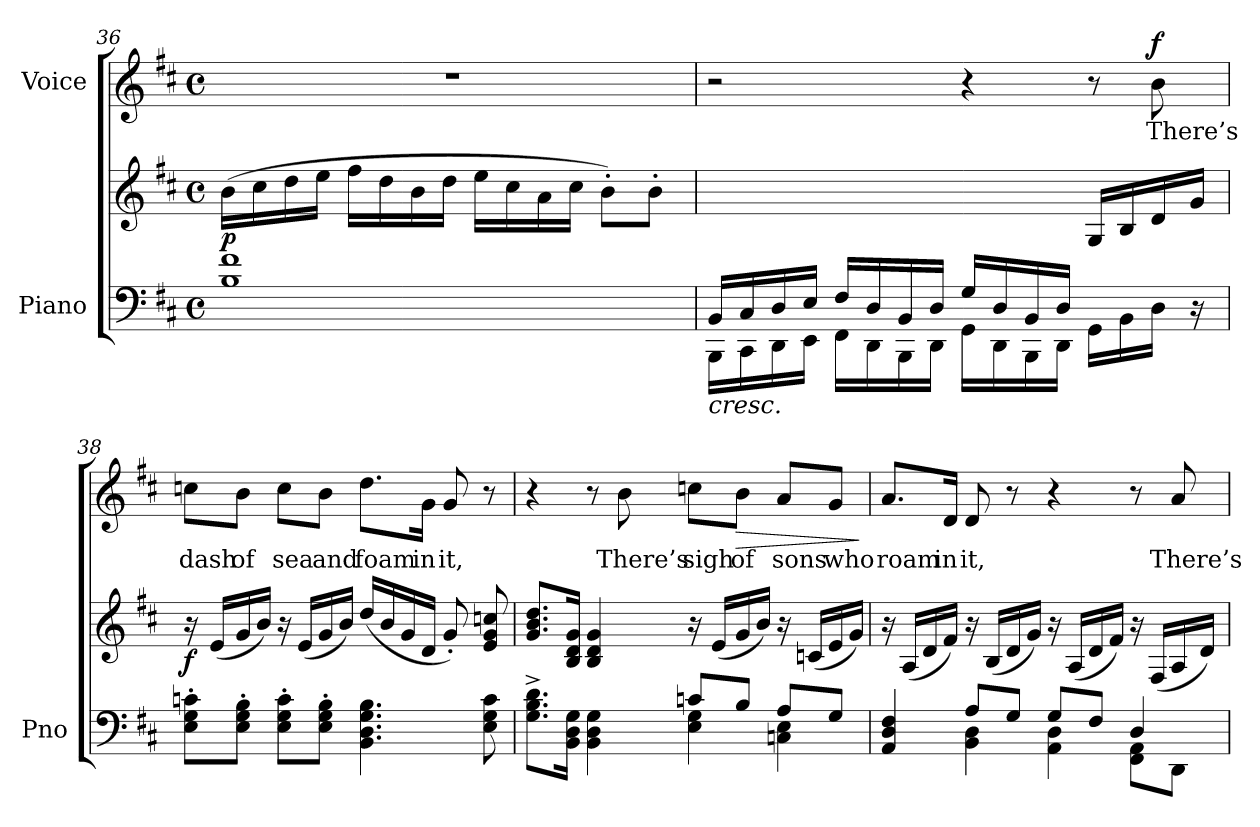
**kern	**kern	**dynam	**kern	**text	**dynam
*part2	*part2	*part2	*part1	*part1	*part1
*staff3	*staff2	*staff2/3	*staff1	*staff1	*staff1
*I"Piano	*	*	*I"Voice	*	*
*I'Pno	*	*	*	*	*
!!LO:LB:g=z
*clefF4	*clefG2	*	*clefG2	*	*
*k[f#c#]	*k[f#c#]	*	*k[f#c#]	*	*
*M4/4	*M4/4	*	*M4/4	*	*
*met(c)	*met(c)	*	*met(c)	*	*
=36	=36	=36	=36	=36	=36
!	!	!LO:DY:b	!	!	!
1B 1f#	(>16b\LL	p	1r	.	.
.	16cc#\	.	.	.	.
.	16dd\	.	.	.	.
.	16ee\JJ	.	.	.	.
.	16ff#\LL	.	.	.	.
.	16dd\	.	.	.	.
.	16b\	.	.	.	.
.	16dd\JJ	.	.	.	.
.	16ee\LL	.	.	.	.
.	16cc#\	.	.	.	.
.	16a\	.	.	.	.
.	16cc#\JJ	.	.	.	.
.	8b'\L)	.	.	.	.
.	8b'\J	.	.	.	.
=37	=37	=37	=37	=37	=37
!	!	!LO:HP:b=2	!	!	!
*^	*	*	*	*	*
(>16BB/LL	16BBB\LL	2.ryy	<	2r	.	.
16C#/	16CC#\	.	.	.	.	.
16D/	16DD\	.	.	.	.	.
16E/JJ	16EE\JJ	.	.	.	.	.
16F#/LL	16FF#\LL	.	.	.	.	.
16D/	16DD\	.	.	.	.	.
16BB/	16BBB\	.	.	.	.	.
16D/JJ	16DD\JJ	.	.	.	.	.
16G/LL	16GG\LL	.	.	4r	.	.
16D/	16DD\	.	.	.	.	.
16BB/	16BBB\	.	.	.	.	.
16D/JJ	16DD\JJ	.	.	.	.	.
4ryy	16GG\LL	16G/LL	.	8r	.	.
.	16BB\	16B/	.	.	.	.
!	!	!	!	!	!LO:LY:b	!LO:DY:a
.	16D\JJ	16d/	.	8b\	There’s	f
.	16r	16g/JJ)	.	.	.	.
!!LO:LB:g=z
=38	=38	=38	=38	=38	=38	=38
!	!	!	!LO:DY:b	!	!LO:LY:b	!
*v	*v	*	*	*	*	*
8E\' 8G\' 8cn\'L	16r	f	8ccn\L	dash	.
.	(<16e/LL	.	.	.	.
!	!	!	!	!LO:LY:b	!
8E\' 8G\' 8B\'J	16g/	.	8b\J	of	.
.	16b/JJ)	.	.	.	.
!	!	!	!	!LO:LY:b	!
8E\' 8G\' 8c\'L	16r	.	8cc\L	sea	.
.	(<16e/LL	.	.	.	.
!	!	!	!	!LO:LY:b	!
8E\' 8G\' 8B\'J	16g/	.	8b\J	and	.
.	16b/JJ)	.	.	.	.
!	!	!	!	!LO:LY:b	!
4.BB\ 4.D\ 4.G\ 4.B\	(<16dd/LL	.	8.dd\L	foam	.
.	16b/	.	.	.	.
.	16g/	.	.	.	.
!	!	!	!	!LO:LY:b	!
.	16d/JJ	.	16g\Jk	in	.
!	!	!	!	!LO:LY:b	!
.	8g'/)	.	8g/	it,	.
8E\ 8G\ 8c\	8e/ 8g/ 8ccn/	.	8r	.	.
=39	=39	=39	=39	=39	=39
*^	*	*	*	*	*
8.G\^ 8.B\^ 8.d\^L	2ryy	8.g/ 8.b/ 8.dd/L	.	4r	.	.
16BB\ 16D\ 16G\Jk	.	16B/ 16d/ 16g/Jk	.	.	.	.
4BB\ 4D\ 4G\	.	4B/ 4d/ 4g/	.	8r	.	.
!	!	!	!	!	!LO:LY:b	!
.	.	.	.	8b\	There’s	.
!	!	!	!	!	!LO:LY:b	!
8cn/L	4E\ 4G\	16r	.	8ccn\L	sigh	.
.	.	(<16e/LL	.	.	.	.
!	!	!	!	!	!LO:LY:b	!LO:HP:b
8B/J	.	16g/	.	8b\J	of	>
.	.	16b/JJ)	.	.	.	.
!	!	!	!	!	!LO:LY:b	!
8A/L	4Cn\ 4E\	16r	.	8a/L	sons	.
.	.	(<16cn/LL	.	.	.	.
!	!	!	!	!	!LO:LY:b	!
8G/J	.	16e/	.	8g/J	who	.
.	.	16g/JJ)	.	.	.	.
*v	*v	*	*	*	*	*
.	.	[	.	.	]
!!LO:PB:g=z
=40	=40	=40	=40	=40	=40
*^	*	*	*	*	*
!	!	!	!	!	!LO:LY:b	!
4AA/ 4D/ 4F#/	4ryy	16r	.	8.a/L	roam	.
.	.	(<16A/LL	.	.	.	.
.	.	16d/	.	.	.	.
!	!	!	!	!	!LO:LY:b	!
.	.	16f#/JJ)	.	16d/Jk	in	.
!	!	!	!	!	!LO:LY:b	!
8A/L	4BB\ 4D\	16r	.	8d/	it,	.
.	.	(<16B/LL	.	.	.	.
8G/J	.	16d/	.	8r	.	.
.	.	16g/JJ)	.	.	.	.
8G/L	4AA\ 4D\	16r	.	4r	.	.
.	.	(<16A/LL	.	.	.	.
8F#/J	.	16d/	.	.	.	.
.	.	16f#/JJ)	.	.	.	.
4D/	8FF#\ 8AA\L	16r	.	8r	.	.
.	.	(<16F#/LL	.	.	.	.
!	!	!	!	!	!LO:LY:b	!
.	8DD\J	16A/	.	8a/	There’s	.
.	.	16d/JJ)	.	.	.	.
*v	*v	*	*	*	*	*
=	=	=	=	=	=
*-	*-	*-	*-	*-	*-
